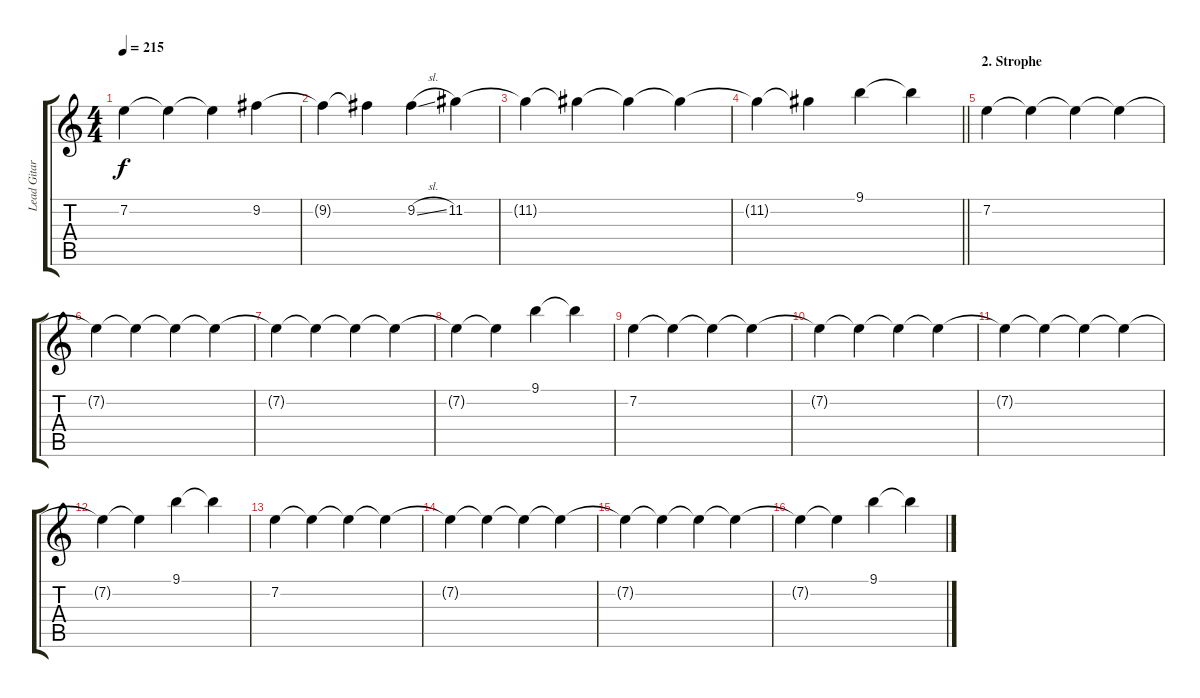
\track ("Lead Gitarre" "Lead Gitar") {instrument overdrivenguitar}
\staff {score tabs}
\tuning (D4 A3 F3 C3 G2 C2) {hide}
\ts (4 4)
\tempo 215
\clef g2
\ks c
7.2.4{dy f} 7.2{t}.4 7.2{t}.4 9.2.4 |
9.2{t}.4 9.2{t}.4 9.2{sl}.4 11.2.4 |
11.2{t}.4 11.2{t}.4 11.2{t}.4 11.2{t}.4 |
\barLineRight lightlight
11.2{t}.4 11.2{t}.4 9.1.4 9.1{t}.4 |
\section ("" "2. Strophe")
7.2.4 7.2{t}.4 7.2{t}.4 7.2{t}.4 |
7.2{t}.4 7.2{t}.4 7.2{t}.4 7.2{t}.4 |
7.2{t}.4 7.2{t}.4 7.2{t}.4 7.2{t}.4 |
7.2{t}.4 7.2{t}.4 9.1.4 9.1{t}.4 |
7.2.4 7.2{t}.4 7.2{t}.4 7.2{t}.4 |
7.2{t}.4 7.2{t}.4 7.2{t}.4 7.2{t}.4 |
7.2{t}.4 7.2{t}.4 7.2{t}.4 7.2{t}.4 |
7.2{t}.4 7.2{t}.4 9.1.4 9.1{t}.4 |
7.2.4 7.2{t}.4 7.2{t}.4 7.2{t}.4 |
7.2{t}.4 7.2{t}.4 7.2{t}.4 7.2{t}.4 |
7.2{t}.4 7.2{t}.4 7.2{t}.4 7.2{t}.4 |
7.2{t}.4 7.2{t}.4 9.1.4 9.1{t}.4
